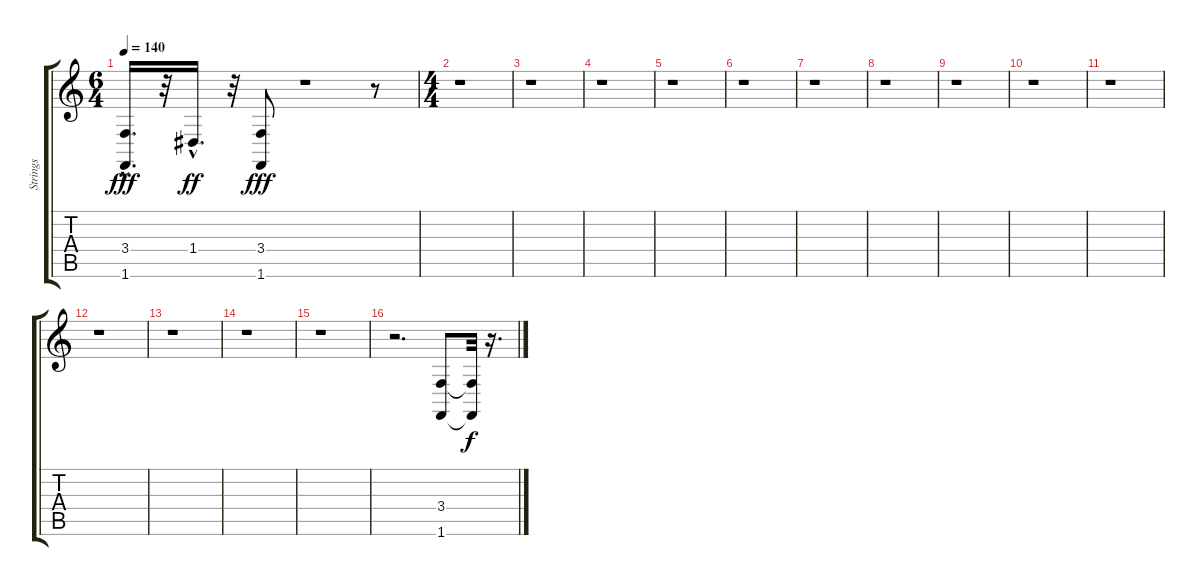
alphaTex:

\track ("Strings" "Strings") {instrument stringensemble1}
\staff {score tabs}
\tuning (E4 B3 G3 D3 A2 E2) {hide}
\ts (6 4)
\tempo 140
\clef g2
\ks c
(3.4{hac} 1.6{hac}).16{d dy fff} r.32 1.4{hac}.16{d dy ff} r.32 (3.4 1.6).8{dy fff} r.1 r.8 |
\ts (4 4)
r.1 |
r.1 |
r.1 |
r.1 |
r.1 |
r.1 |
r.1 |
r.1 |
r.1 |
r.1 |
r.1 |
r.1 |
r.1 |
r.1 |
r.2{d} (3.4 1.6).8 (3.4{t} 1.6{t}).32{dy f} r.16{d}
